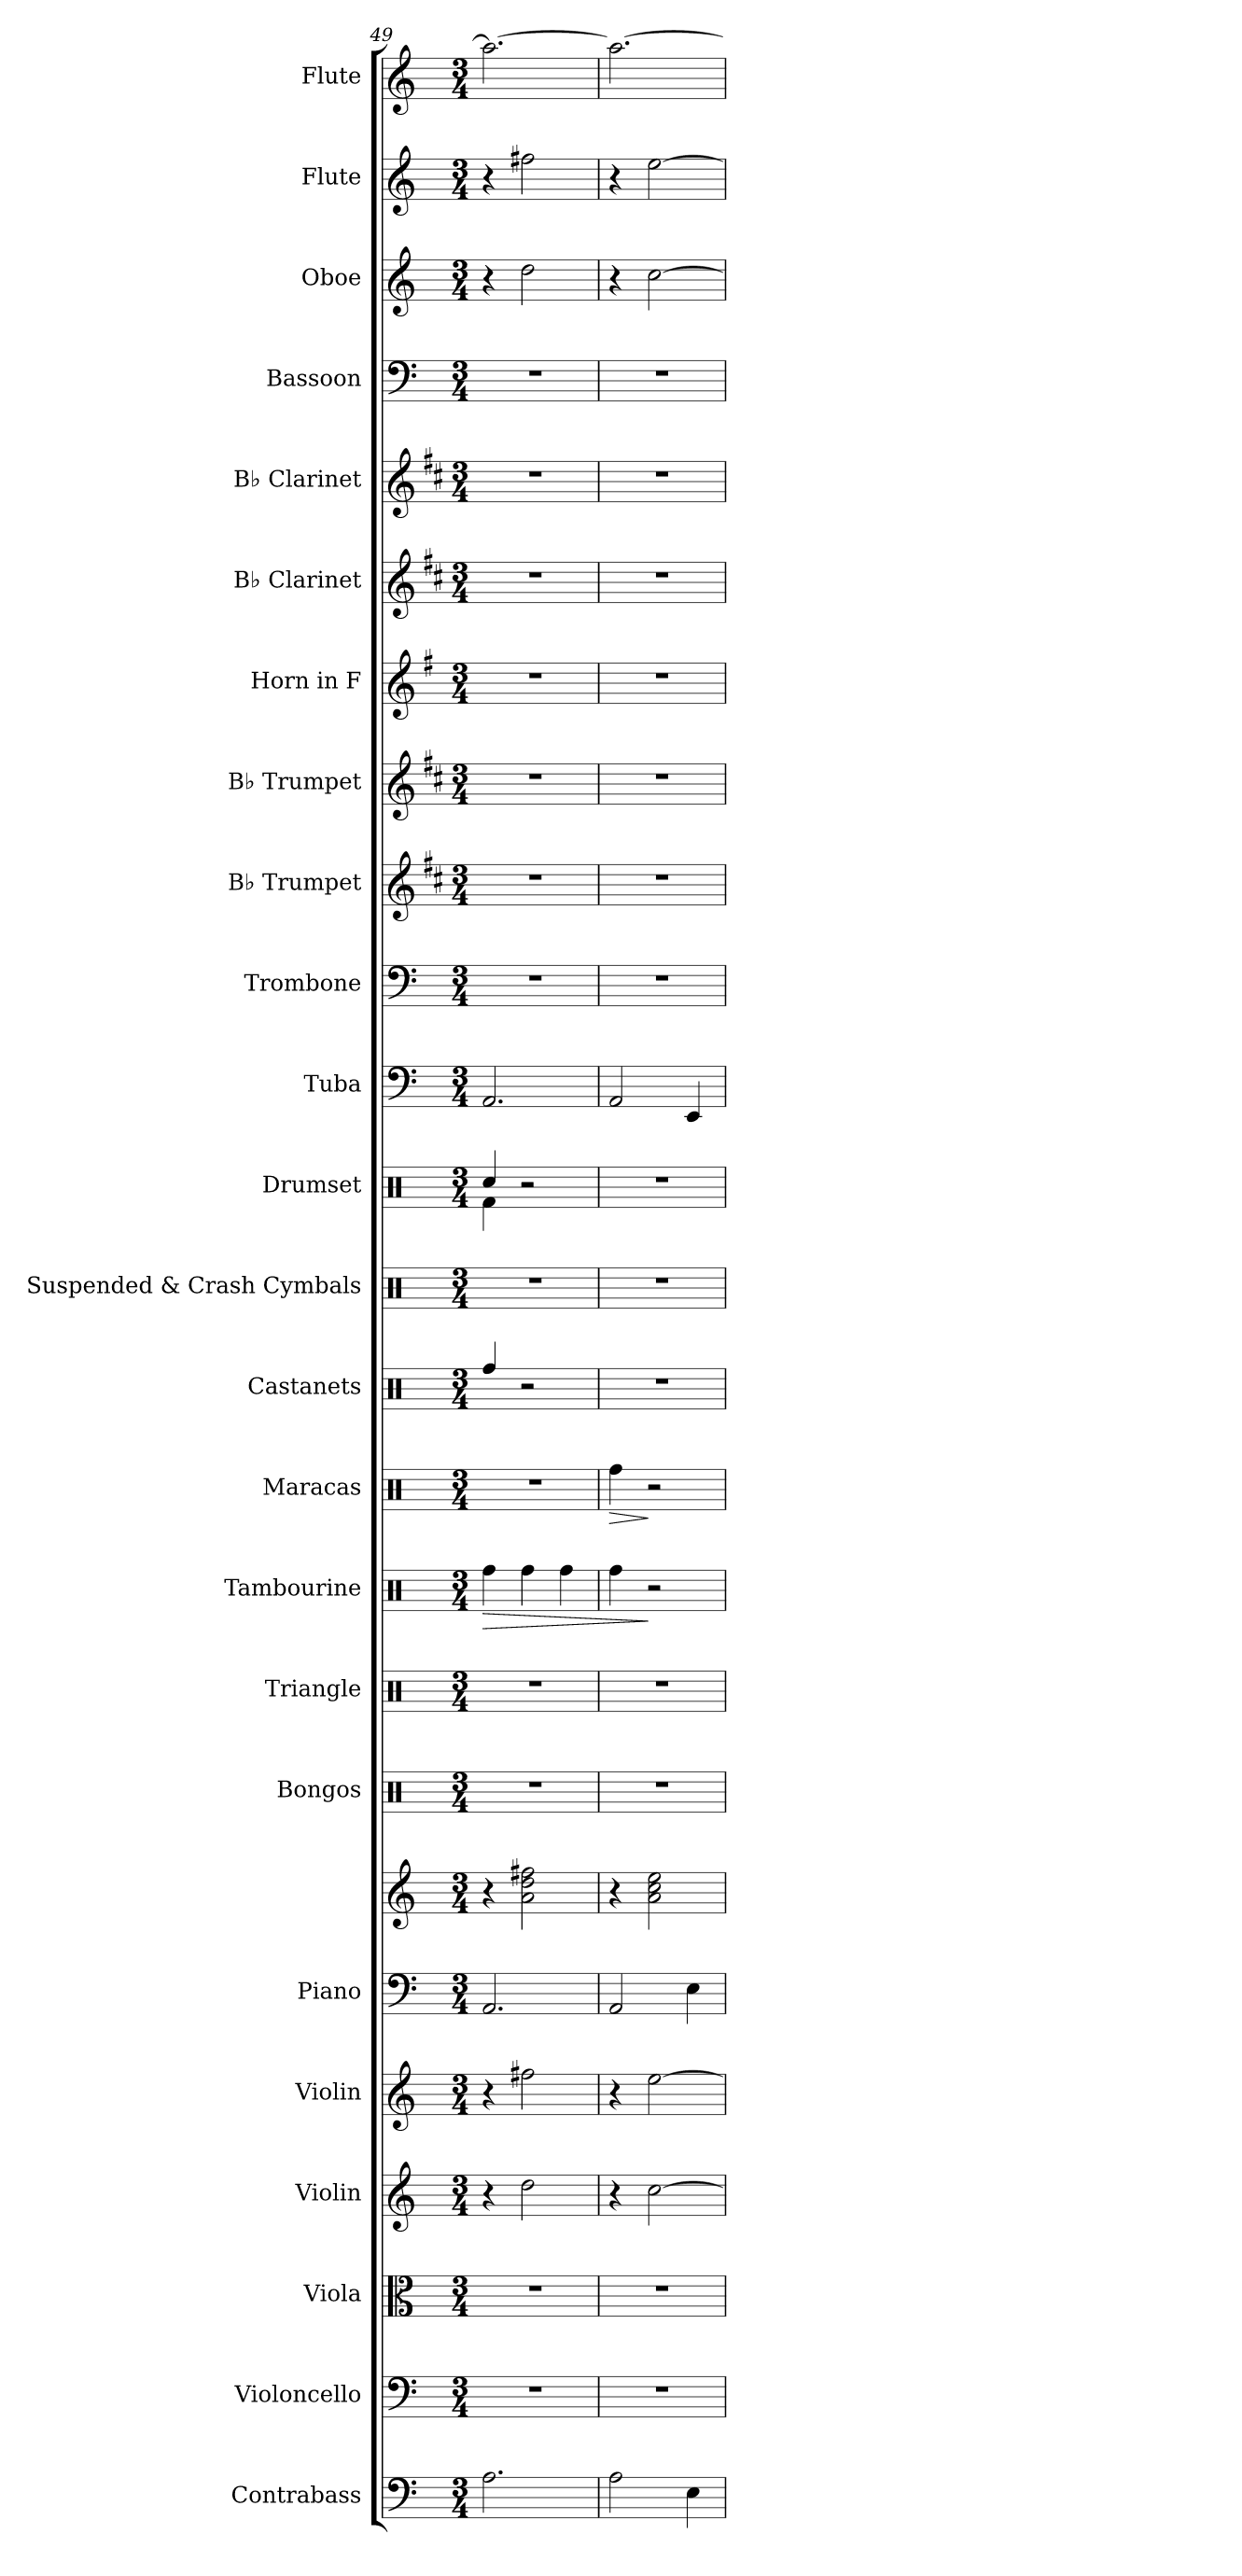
**kern	**kern	**kern	**kern	**kern	**kern	**kern	**kern	**kern	**kern	**dynam	**kern	**dynam	**kern	**kern	**kern	**kern	**kern	**kern	**kern	**kern	**kern	**kern	**kern	**kern	**kern	**kern
*part24	*part23	*part22	*part21	*part20	*part19	*part19	*part18	*part17	*part16	*part16	*part15	*part15	*part14	*part13	*part12	*part11	*part10	*part9	*part8	*part7	*part6	*part5	*part4	*part3	*part2	*part1
*staff25	*staff24	*staff23	*staff22	*staff21	*staff20	*staff19	*staff18	*staff17	*staff16	*staff16	*staff15	*staff15	*staff14	*staff13	*staff12	*staff11	*staff10	*staff9	*staff8	*staff7	*staff6	*staff5	*staff4	*staff3	*staff2	*staff1
*I"Contrabass	*I"Violoncello	*I"Viola	*I"Violin	*I"Violin	*I"Piano	*	*I"Bongos	*I"Triangle	*I"Tambourine	*	*I"Maracas	*	*I"Castanets	*I"Suspended &amp; Crash Cymbals	*I"Drumset	*I"Tuba	*I"Trombone	*I"B♭ Trumpet	*I"B♭ Trumpet	*I"Horn in F	*I"B♭ Clarinet	*I"B♭ Clarinet	*I"Bassoon	*I"Oboe	*I"Flute	*I"Flute
*I'Cb.	*I'Vc.	*I'Vla.	*I'Vln.	*I'Vln.	*I'Pno.	*	*I'Bon.	*I'Trgl.	*I'Tamb.	*	*I'Mrcs.	*	*I'Cst.	*I'Cym.	*I'D. Set	*I'Tba.	*I'Tbn.	*I'B♭ Tpt.	*I'B♭ Tpt.	*	*I'B♭ Cl.	*I'B♭ Cl.	*I'Bsn.	*I'Ob.	*I'Fl.	*I'Fl.
*clefF4	*clefF4	*clefC3	*clefG2	*clefG2	*clefF4	*clefG2	*clefX	*clefX	*clefX	*	*clefX	*	*clefX	*clefX	*clefX	*clefF4	*clefF4	*clefG2	*clefG2	*clefG2	*clefG2	*clefG2	*clefF4	*clefG2	*clefG2	*clefG2
*ITrd7c12	*	*	*	*	*	*	*	*	*	*	*	*	*	*	*	*	*	*ITrd1c2	*ITrd1c2	*ITrd4c7	*ITrd1c2	*ITrd1c2	*	*	*	*
*k[]	*k[]	*k[]	*k[]	*k[]	*k[]	*k[]	*k[]	*k[]	*k[]	*	*k[]	*	*k[]	*k[]	*k[]	*k[]	*k[]	*k[]	*k[]	*k[]	*k[]	*k[]	*k[]	*k[]	*k[]	*k[]
*M3/4	*M3/4	*M3/4	*M3/4	*M3/4	*M3/4	*M3/4	*M3/4	*M3/4	*M3/4	*	*M3/4	*	*M3/4	*M3/4	*M3/4	*M3/4	*M3/4	*M3/4	*M3/4	*M3/4	*M3/4	*M3/4	*M3/4	*M3/4	*M3/4	*M3/4
*MM140	*MM140	*MM140	*MM140	*MM140	*MM140	*MM140	*MM140	*MM140	*MM140	*	*MM140	*	*MM140	*MM140	*MM140	*MM140	*MM140	*MM140	*MM140	*MM140	*MM140	*MM140	*MM140	*MM140	*MM140	*MM140
=49	=49	=49	=49	=49	=49	=49	=49	=49	=49	=49	=49	=49	=49	=49	=49	=49	=49	=49	=49	=49	=49	=49	=49	=49	=49	=49
!	!	!	!	!	!	!	!	!	!	!LO:HP:b	!	!	!	!	!	!	!	!	!	!	!	!	!	!	!	!
*	*	*	*	*	*	*	*	*	*	*	*	*	*	*	*^	*	*	*	*	*	*	*	*	*	*	*
2.AA\	2.r	2.r	4r	4r	2.AA/	4r	2.r	2.r	4Rff\	>	2.r	.	4Rff/	2.r	4Rcc/	4Rf\	2.AA/	2.r	2.r	2.r	2.r	2.r	2.r	2.r	4r	4r	2.aa\_
.	.	.	2dd\	2ff#X\	.	2a\ 2dd\ 2ff#X\	.	.	4Rff\	.	.	.	2r	.	2r	2ryy	.	.	.	.	.	.	.	.	2dd\	2ff#X\	.
.	.	.	.	.	.	.	.	.	4Rff\	.	.	.	.	.	.	.	.	.	.	.	.	.	.	.	.	.	.
*	*	*	*	*	*	*	*	*	*	*	*	*	*	*	*v	*v	*	*	*	*	*	*	*	*	*	*	*
=50	=50	=50	=50	=50	=50	=50	=50	=50	=50	=50	=50	=50	=50	=50	=50	=50	=50	=50	=50	=50	=50	=50	=50	=50	=50	=50
*	*	*	*	*	*	*	*	*	*	*	*	*	*	*	*	*	*	*	*	*	*	*	*	*	*	*MM110
!	!	!	!	!	!	!	!	!	!	!	!	!LO:HP:b	!	!	!	!	!	!	!	!	!	!	!	!	!	!
2AA\	2.r	2.r	4r	4r	2AA/	4r	2.r	2.r	4Rff\	.	4Rff\	>	2.r	2.r	2.r	2AA/	2.r	2.r	2.r	2.r	2.r	2.r	2.r	4r	4r	2.aa\_
.	.	.	[2cc\	[2ee\	.	2a\ 2cc\ 2ee\	.	.	2r	]	2r	]	.	.	.	.	.	.	.	.	.	.	.	[2cc\	[2ee\	.
4EE\	.	.	.	.	4E\	.	.	.	.	.	.	.	.	.	.	4EE/	.	.	.	.	.	.	.	.	.	.
=	=	=	=	=	=	=	=	=	=	=	=	=	=	=	=	=	=	=	=	=	=	=	=	=	=	=
*-	*-	*-	*-	*-	*-	*-	*-	*-	*-	*-	*-	*-	*-	*-	*-	*-	*-	*-	*-	*-	*-	*-	*-	*-	*-	*-
